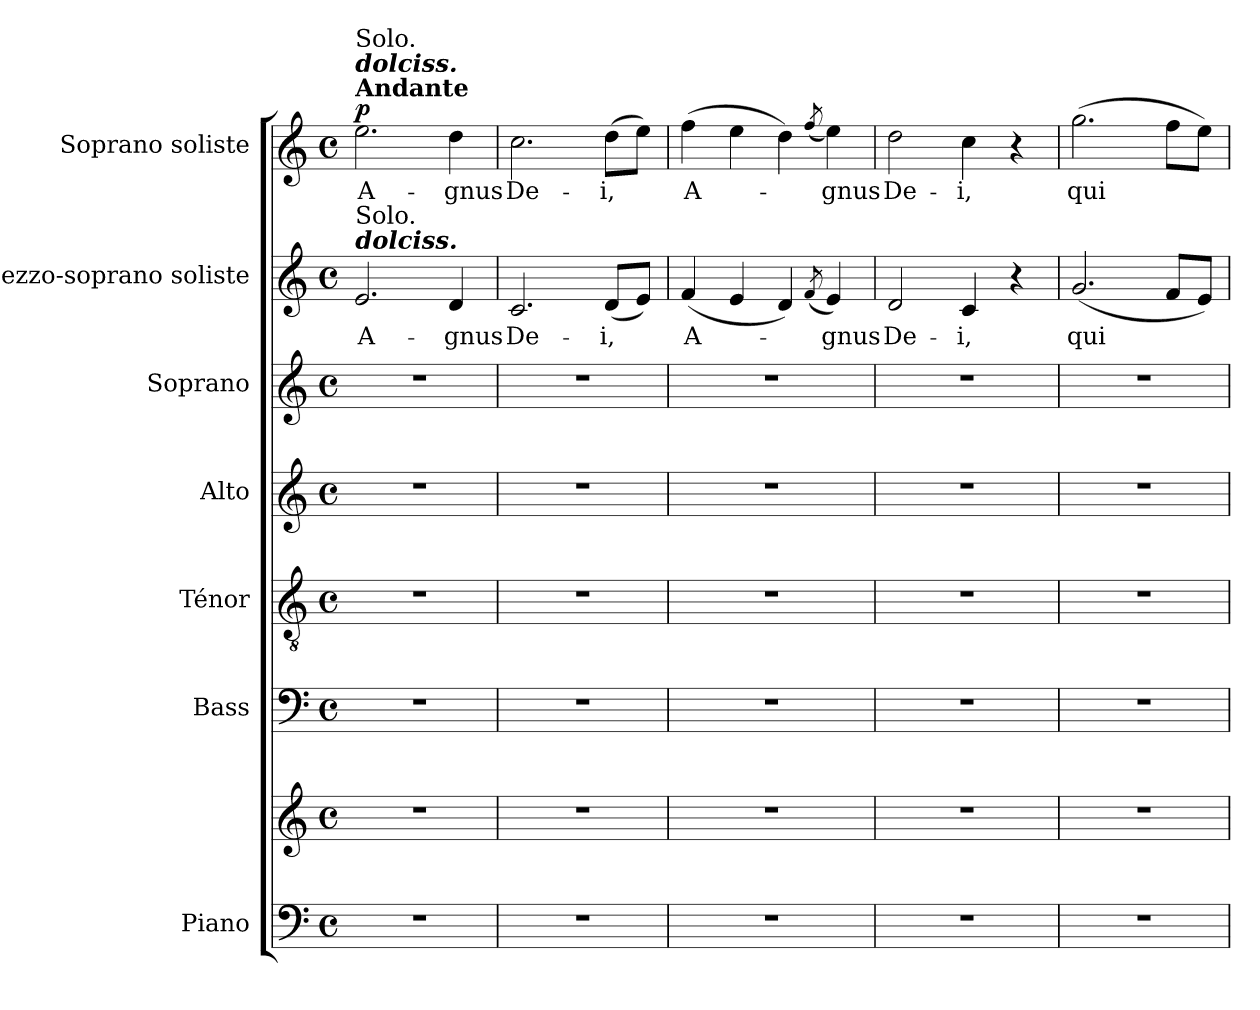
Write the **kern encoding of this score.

**kern	**kern	**kern	**kern	**kern	**kern	**kern	**text	**kern	**text	**dynam
*part7	*part7	*part6	*part5	*part4	*part3	*part2	*part2	*part1	*part1	*part1
*staff8	*staff7	*staff6	*staff5	*staff4	*staff3	*staff2	*staff2	*staff1	*staff1	*staff1
*I"Piano	*	*I"Bass	*I"Ténor	*I"Alto	*I"Soprano	*I"Mezzo-soprano soliste	*	*I"Soprano soliste	*	*
*I'Pno.	*	*I'B.	*I'T.	*I'A.	*I'S.	*	*	*	*	*
*clefF4	*clefG2	*clefF4	*clefGv2	*clefG2	*clefG2	*clefG2	*	*clefG2	*	*
*k[]	*k[]	*k[]	*k[]	*k[]	*k[]	*k[]	*	*k[]	*	*
*M4/4	*M4/4	*M4/4	*M4/4	*M4/4	*M4/4	*M4/4	*	*M4/4	*	*
*met(c)	*met(c)	*met(c)	*met(c)	*met(c)	*met(c)	*met(c)	*	*met(c)	*	*
*MM84	*MM84	*MM84	*MM84	*MM84	*MM84	*MM84	*	*MM84	*	*
=1	=1	=1	=1	=1	=1	=1	=1	=1	=1	=1
!	!	!	!	!	!	!	!	!LO:TX:a:B:t=Andante	!	!
!	!	!	!	!	!	!	!	!LO:TX:a:Bi:t=dolciss.	!	!
!	!	!	!	!	!	!	!	!LO:TX:a:t=Solo.	!	!
!	!	!	!	!	!	!LO:TX:a:Bi:t=dolciss.	!	!	!	!
!	!	!	!	!	!	!LO:TX:a:t=Solo.	!	!	!	!
!	!	!	!	!	!	!	!	!	!	!LO:DY:a
1r	1r	1r	1r	1r	1r	2.e/	A-	2.ee\	A-	p
.	.	.	.	.	.	4d/	-gnus	4dd\	-gnus	.
=2	=2	=2	=2	=2	=2	=2	=2	=2	=2	=2
1r	1r	1r	1r	1r	1r	2.c/	De-	2.cc\	De-	.
.	.	.	.	.	.	(8d/L	-i,	(8dd\L	-i,	.
.	.	.	.	.	.	8e/J)	.	8ee\J)	.	.
=3	=3	=3	=3	=3	=3	=3	=3	=3	=3	=3
1r	1r	1r	1r	1r	1r	(4f/	A-	(4ff\	A-	.
.	.	.	.	.	.	4e/	.	4ee\	.	.
.	.	.	.	.	.	4d/)	.	4dd\)	.	.
.	.	.	.	.	.	(8qf/	.	(8qff/	.	.
.	.	.	.	.	.	4e/)	-gnus	4ee\)	-gnus	.
=4	=4	=4	=4	=4	=4	=4	=4	=4	=4	=4
1r	1r	1r	1r	1r	1r	2d/	De-	2dd\	De-	.
.	.	.	.	.	.	4c/	-i,	4cc\	-i,	.
.	.	.	.	.	.	4r	.	4r	.	.
=5	=5	=5	=5	=5	=5	=5	=5	=5	=5	=5
1r	1r	1r	1r	1r	1r	(2.g/	qui	(2.gg\	qui	.
.	.	.	.	.	.	8f/L	.	8ff\L	.	.
.	.	.	.	.	.	8e/J)	.	8ee\J)	.	.
=	=	=	=	=	=	=	=	=	=	=
*-	*-	*-	*-	*-	*-	*-	*-	*-	*-	*-
